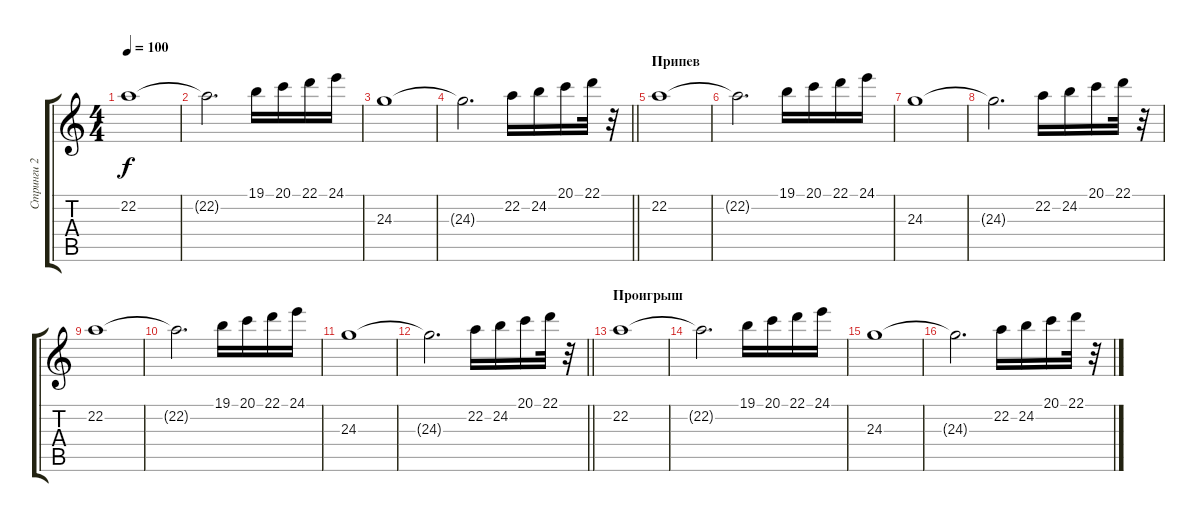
\track ("Стринги 2" "Стринги 2") {instrument stringensemble1}
\staff {score tabs}
\tuning (E4 B3 G3 D3 A2 E2) {hide}
\ts (4 4)
\tempo 100
\clef g2
\ks c
22.2.1{dy f} |
22.2{t}.2{d} 19.1.16 20.1.16 22.1.16 24.1.16 |
24.3.1 |
\barLineRight lightlight
24.3{t}.2{d} 22.2.16 24.2.16 20.1.16 22.1.32 r.32 |
\section ("" "Припев")
22.2.1 |
22.2{t}.2{d} 19.1.16 20.1.16 22.1.16 24.1.16 |
24.3.1 |
24.3{t}.2{d} 22.2.16 24.2.16 20.1.16 22.1.32 r.32 |
22.2.1 |
22.2{t}.2{d} 19.1.16 20.1.16 22.1.16 24.1.16 |
24.3.1 |
\barLineRight lightlight
24.3{t}.2{d} 22.2.16 24.2.16 20.1.16 22.1.32 r.32 |
\section ("" "Проигрыш")
22.2.1 |
22.2{t}.2{d} 19.1.16 20.1.16 22.1.16 24.1.16 |
24.3.1 |
24.3{t}.2{d} 22.2.16 24.2.16 20.1.16 22.1.32 r.32
